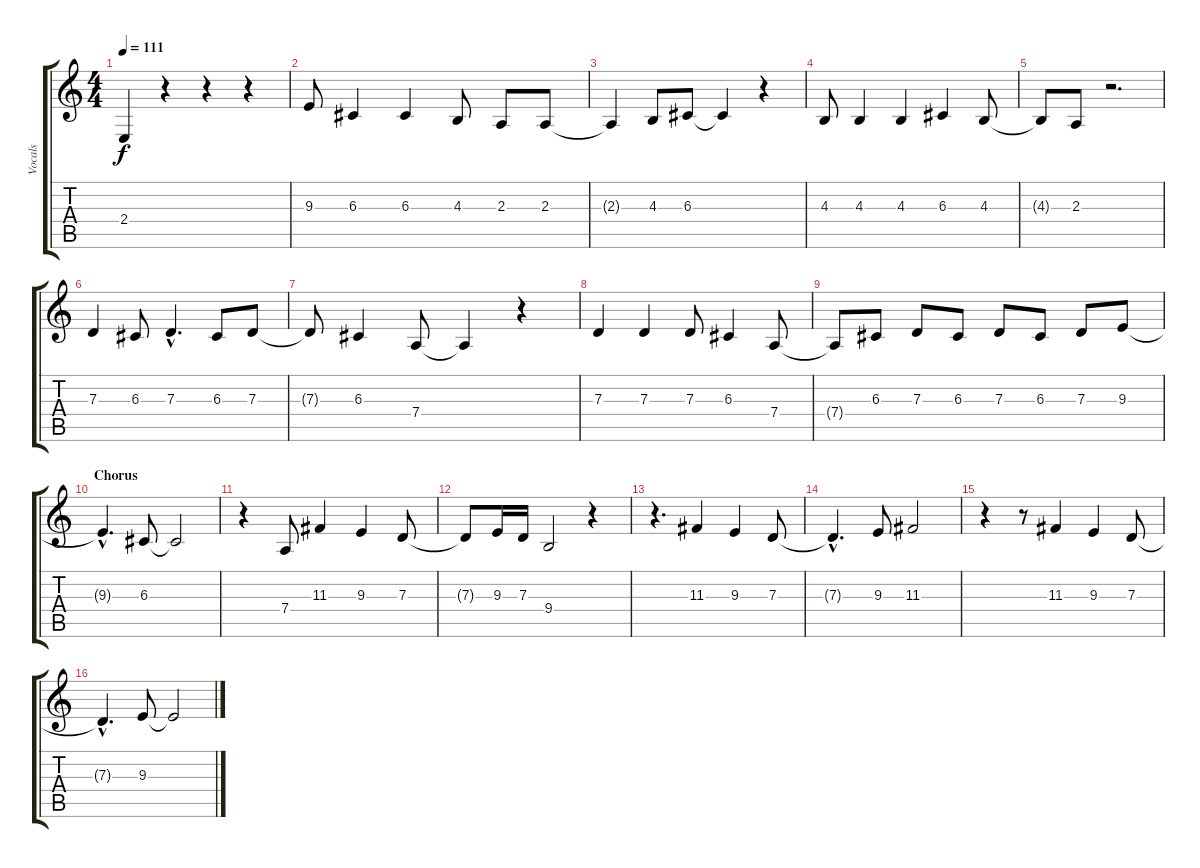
\track ("Vocals" "Vocals") {instrument tenorsax}
\staff {score tabs}
\tuning (E4 B3 G3 D3 A2 E2) {hide}
\ts (4 4)
\tempo 111
\clef g2
\ks c
2.4{t}.4{dy f} r.4 r.4 r.4 |
9.3.8 6.3.4 6.3.4 4.3.8 2.3.8 2.3.8 |
2.3{t}.4 4.3.8 6.3.8 6.3{t}.4 r.4 |
4.3.8 4.3.4 4.3.4 6.3.4 4.3.8 |
4.3{t}.8 2.3.8 r.2{d} |
7.3.4 6.3.8 7.3{hac}.4{d} 6.3.8 7.3.8 |
7.3{t}.8 6.3.4 7.4.8 7.4{t}.4 r.4 |
7.3.4 7.3.4 7.3.8 6.3.4 7.4.8 |
7.4{t}.8 6.3.8 7.3.8 6.3.8 7.3.8 6.3.8 7.3.8 9.3.8 |
\section ("" "Chorus")
9.3{hac t}.4{d} 6.3.8 6.3{t}.2 |
r.4 7.4.8 11.3.4 9.3.4 7.3.8 |
7.3{t}.8 9.3.16 7.3.16 9.4.2 r.4 |
r.4{d} 11.3.4 9.3.4 7.3.8 |
7.3{hac t}.4{d} 9.3.8 11.3.2 |
r.4 r.8 11.3.4 9.3.4 7.3.8 |
7.3{hac t}.4{d} 9.3.8 9.3{t}.2
